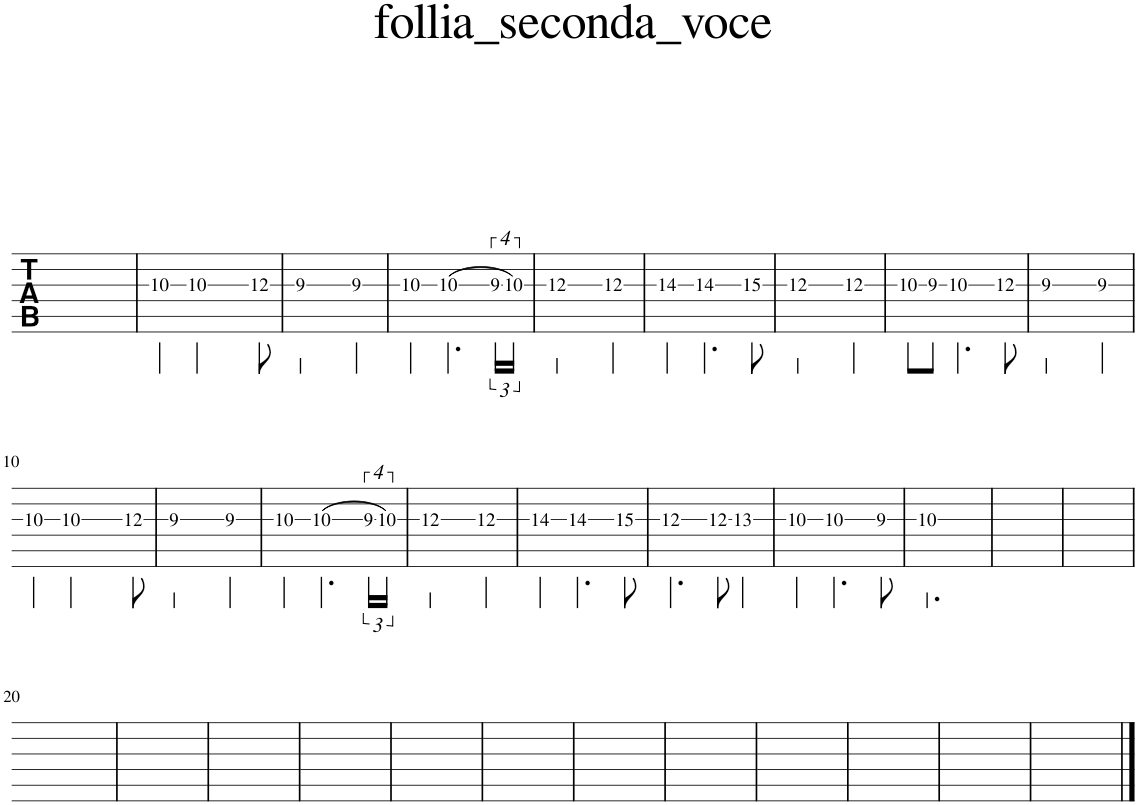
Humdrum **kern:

**kern
*part1
*staff1
*I"Guitar
*I'Guit.
*stria6
*
*k[b-]
*M3/4
=1
2.r
=2
4f\
4f\
8r
8g\
=3
2e\
4e\
=4
4f\
[4.f\
24e\LL
24f\JJ]
24r
=5
2g\
4g\
=6
4a\
4.a\
8b-\
=7
2g\
4g\
=8
8f\L
8e\J
4.f\
8g\
=9
2e\
4e\
!!LO:LB:g=z
=10
4f\
4f\
8r
8g\
=11
2e\
4e\
=12
4f\
[4.f\
24e\LL
24f\JJ]
24r
=13
2g\
4g\
=14
4a\
4.a\
8b-\
=15
4.g\
8g\
4a-\
=16
4f\
4.f\
8e\
=17
2.f\
=18
2.r
=19
2.r
!!LO:LB:g=z
=20
2.r
=21
2.r
=22
2.r
=23
2.r
=24
2.r
=25
2.r
=26
2.r
=27
2.r
=28
2.r
=29
2.r
=30
2.r
=31
2.r
==
*-
